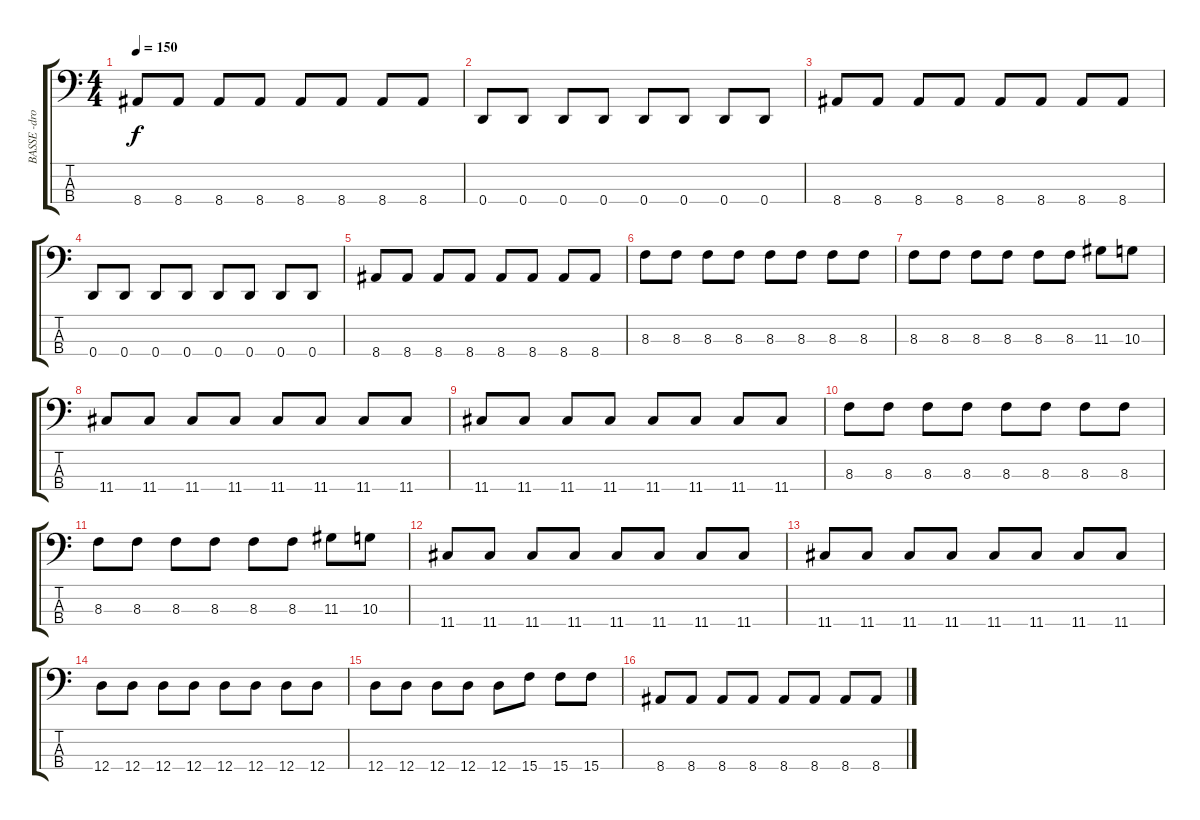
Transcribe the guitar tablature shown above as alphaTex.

\track ("BASSE -drop D-" "BASSE -dro") {instrument electricbassfinger}
\staff {score tabs}
\tuning (G2 D2 A1 D1) {hide}
\ts (4 4)
\tempo 150
\clef f4
\ks c
8.4.8{dy f} 8.4.8 8.4.8 8.4.8 8.4.8 8.4.8 8.4.8 8.4.8 |
0.4.8 0.4.8 0.4.8 0.4.8 0.4.8 0.4.8 0.4.8 0.4.8 |
8.4.8 8.4.8 8.4.8 8.4.8 8.4.8 8.4.8 8.4.8 8.4.8 |
0.4.8 0.4.8 0.4.8 0.4.8 0.4.8 0.4.8 0.4.8 0.4.8 |
8.4.8 8.4.8 8.4.8 8.4.8 8.4.8 8.4.8 8.4.8 8.4.8 |
8.3.8 8.3.8 8.3.8 8.3.8 8.3.8 8.3.8 8.3.8 8.3.8 |
8.3.8 8.3.8 8.3.8 8.3.8 8.3.8 8.3.8 11.3.8 10.3.8 |
11.4.8 11.4.8 11.4.8 11.4.8 11.4.8 11.4.8 11.4.8 11.4.8 |
11.4.8 11.4.8 11.4.8 11.4.8 11.4.8 11.4.8 11.4.8 11.4.8 |
8.3.8 8.3.8 8.3.8 8.3.8 8.3.8 8.3.8 8.3.8 8.3.8 |
8.3.8 8.3.8 8.3.8 8.3.8 8.3.8 8.3.8 11.3.8 10.3.8 |
11.4.8 11.4.8 11.4.8 11.4.8 11.4.8 11.4.8 11.4.8 11.4.8 |
11.4.8 11.4.8 11.4.8 11.4.8 11.4.8 11.4.8 11.4.8 11.4.8 |
12.4.8 12.4.8 12.4.8 12.4.8 12.4.8 12.4.8 12.4.8 12.4.8 |
12.4.8 12.4.8 12.4.8 12.4.8 12.4.8 15.4.8 15.4.8 15.4.8 |
8.4.8 8.4.8 8.4.8 8.4.8 8.4.8 8.4.8 8.4.8 8.4.8
